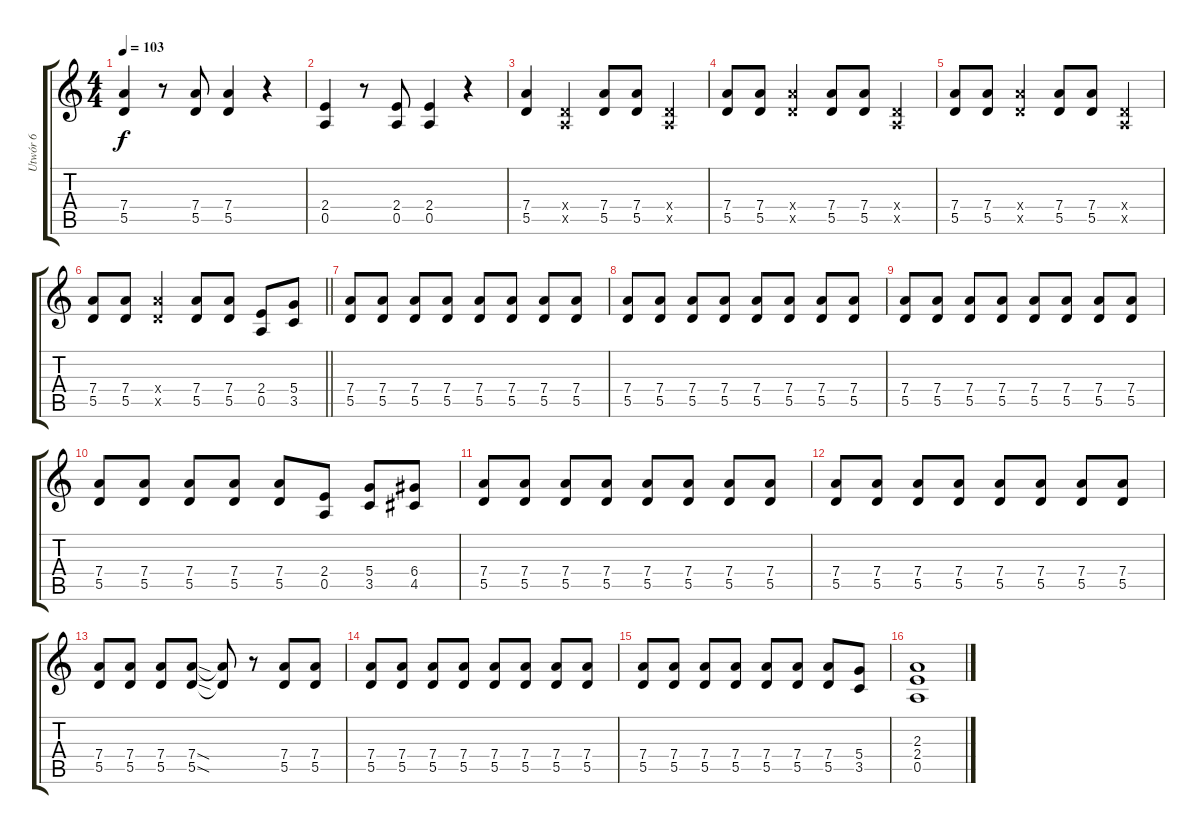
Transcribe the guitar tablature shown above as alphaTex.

\track ("Utwór 6" "Utwór 6") {instrument distortionguitar}
\staff {score tabs}
\tuning (E4 B3 G3 D3 A2 E2) {hide}
\ts (4 4)
\tempo 103
\clef g2
\ks c
(7.4 5.5).4{dy f} r.8 (7.4 5.5).8 (7.4 5.5).4 r.4 |
(2.4 0.5).4 r.8 (2.4 0.5).8 (2.4 0.5).4 r.4 |
(7.4 5.5).4 (0.4{x} 0.5{x}).4 (7.4 5.5).8 (7.4 5.5).8 (0.4{x} 0.5{x}).4 |
(7.4 5.5).8 (7.4 5.5).8 (7.4{x} 5.5{x}).4 (7.4 5.5).8 (7.4 5.5).8 (0.4{x} 0.5{x}).4 |
(7.4 5.5).8 (7.4 5.5).8 (7.4{x} 5.5{x}).4 (7.4 5.5).8 (7.4 5.5).8 (0.4{x} 0.5{x}).4 |
\barLineRight lightlight
(7.4 5.5).8 (7.4 5.5).8 (7.4{x} 5.5{x}).4 (7.4 5.5).8 (7.4 5.5).8 (2.4 0.5).8 (5.4 3.5).8 |
(7.4 5.5).8 (7.4 5.5).8 (7.4 5.5).8 (7.4 5.5).8 (7.4 5.5).8 (7.4 5.5).8 (7.4 5.5).8 (7.4 5.5).8 |
(7.4 5.5).8 (7.4 5.5).8 (7.4 5.5).8 (7.4 5.5).8 (7.4 5.5).8 (7.4 5.5).8 (7.4 5.5).8 (7.4 5.5).8 |
(7.4 5.5).8 (7.4 5.5).8 (7.4 5.5).8 (7.4 5.5).8 (7.4 5.5).8 (7.4 5.5).8 (7.4 5.5).8 (7.4 5.5).8 |
(7.4 5.5).8 (7.4 5.5).8 (7.4 5.5).8 (7.4 5.5).8 (7.4 5.5).8 (2.4 0.5).8 (5.4 3.5).8 (6.4 4.5).8 |
(7.4 5.5).8 (7.4 5.5).8 (7.4 5.5).8 (7.4 5.5).8 (7.4 5.5).8 (7.4 5.5).8 (7.4 5.5).8 (7.4 5.5).8 |
(7.4 5.5).8 (7.4 5.5).8 (7.4 5.5).8 (7.4 5.5).8 (7.4 5.5).8 (7.4 5.5).8 (7.4 5.5).8 (7.4 5.5).8 |
(7.4 5.5).8 (7.4 5.5).8 (7.4 5.5).8 (7.4{sod} 5.5{sod}).8 (7.4{t} 5.5{t}).8 r.8 (7.4 5.5).8 (7.4 5.5).8 |
(7.4 5.5).8 (7.4 5.5).8 (7.4 5.5).8 (7.4 5.5).8 (7.4 5.5).8 (7.4 5.5).8 (7.4 5.5).8 (7.4 5.5).8 |
(7.4 5.5).8 (7.4 5.5).8 (7.4 5.5).8 (7.4 5.5).8 (7.4 5.5).8 (7.4 5.5).8 (7.4 5.5).8 (5.4 3.5).8 |
(2.3 2.4 0.5).1
